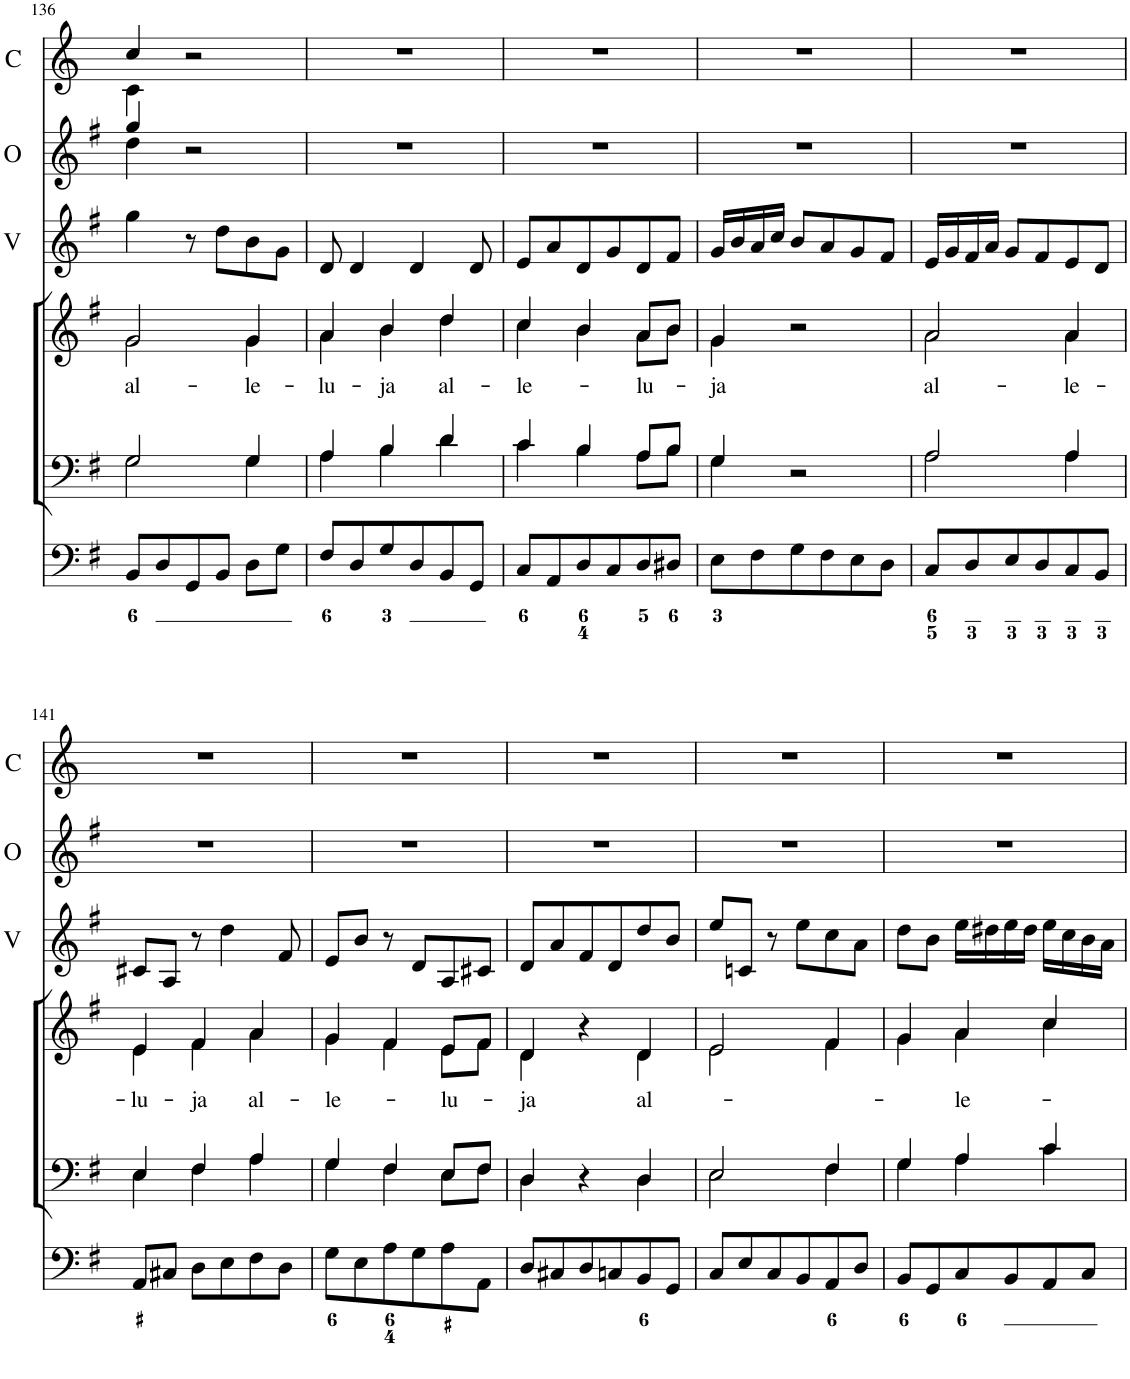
**kern	**kern	**kern	**text	**kern	**kern	**kern	**kern	**kern
*part8	*part7	*part6	*part6	*part5	*part4	*part3	*part2	*part1
*staff8	*staff7	*staff6	*staff6	*staff5	*staff4	*staff3	*staff2	*staff1
*I"Organ	*I"Voice	*I"Voice	*	*I"Violin	*I"Violin	*I"2 Violini	*I"Oboi	*I"Corni in G
*	*	*	*	*I'Vln	*I'Vln	*I'V	*I'O	*I'C
!!LO:PB:g=z
*clefF4	*clefF4	*clefG2	*	*clefG2	*clefG2	*clefG2	*clefG2	*clefG2
*	*	*	*	*	*	*	*	*Trd3c5
*k[f#]	*k[f#]	*k[f#]	*	*k[f#]	*k[f#]	*k[f#]	*k[f#]	*k[]
*M3/4	*M3/4	*M3/4	*	*M3/4	*M3/4	*M3/4	*M3/4	*M3/4
=136	=136	=136	=136	=136	=136	=136	=136	=136
*	*^	*^	*	*	*	*	*	*
!	!	!	!	!	!LO:LY:b	!	!	!	!	!
*	*	*	*	*	*	*	*	*	*^	*^
8BB/L	2G/	2G\	2g/	2g\	al-	4gg	4gg	4gg\	4gg/	4dd\	4cc/	4c\
8D/	.	.	.	.	.	.	.	.	.	.	.	.
8GG/	.	.	.	.	.	8r	8r	8r	2r	2ryy	2r	2ryy
8BB/J	.	.	.	.	.	8dd	8dd	8dd\L	.	.	.	.
!	!	!	!	!	!LO:LY:b	!	!	!	!	!	!	!
8D\L	4G/	4G\	4g/	4g\	-le-	8b/L	8b/L	8b\	.	.	.	.
8G\J	.	.	.	.	.	8g/J	8g/J	8g\J	.	.	.	.
*	*	*	*	*	*	*	*	*	*v	*v	*	*
*	*	*	*	*	*	*	*	*	*	*v	*v
=137	=137	=137	=137	=137	=137	=137	=137	=137	=137	=137
!	!	!	!	!	!LO:LY:b	!	!	!	!	!
8F#/L	4A/	4A\	4a/	4a\	-lu-	8d	8d	8d/	2.r	2.r
8D/	.	.	.	.	.	4d	4d	4d/	.	.
!	!	!	!	!	!LO:LY:b	!	!	!	!	!
8G/	4B/	4B\	4b/	4b\	-ja	.	.	.	.	.
8D/	.	.	.	.	.	4d	4d	4d/	.	.
!	!	!	!	!	!LO:LY:b	!	!	!	!	!
8BB/	4d/	4d\	4dd/	4dd\	al-	.	.	.	.	.
8GG/J	.	.	.	.	.	8d	8d	8d/	.	.
=138	=138	=138	=138	=138	=138	=138	=138	=138	=138	=138
!	!	!	!	!	!LO:LY:b	!	!	!	!	!
8C/L	4c/	4c\	4cc/	4cc\	-le-	8e/L	8e/L	8e/L	2.r	2.r
8AA/	.	.	.	.	.	8a/J	8a/J	8a/	.	.
8D/	4B/	4B\	4b/	4b\	.	8d/L	8d/L	8d/	.	.
8C/	.	.	.	.	.	8g/J	8g/J	8g/	.	.
!	!	!	!	!	!LO:LY:b	!	!	!	!	!
8D/	8A/L	8A\L	8a/L	8a\L	-lu-	8d/L	8d/L	8d/	.	.
8D#X/J	8B/J	8B\J	8b/J	8b\J	.	8f#/J	8f#/J	8f#/J	.	.
=139	=139	=139	=139	=139	=139	=139	=139	=139	=139	=139
!	!	!	!	!	!LO:LY:b	!	!	!	!	!
8E\L	4G/	4G\	4g/	4g\	-ja	16g/LL	16g/LL	16g/LL	2.r	2.r
.	.	.	.	.	.	16b/J	16b/J	16b/	.	.
8F#\	.	.	.	.	.	16a/L	16a/L	16a/	.	.
.	.	.	.	.	.	16cc/JJ	16cc/JJ	16cc/JJ	.	.
8G\	2r	2ryy	2r	2ryy	.	8b/L	8b/L	8b/L	.	.
8F#\	.	.	.	.	.	8a/J	8a/J	8a/	.	.
8E\	.	.	.	.	.	8g/L	8g/L	8g/	.	.
8D\J	.	.	.	.	.	8f#/J	8f#/J	8f#/J	.	.
=140	=140	=140	=140	=140	=140	=140	=140	=140	=140	=140
!	!	!	!	!	!LO:LY:b	!	!	!	!	!
8C/L	2A/	2A\	2a/	2a\	al-	16e/LL	16e/LL	16e/LL	2.r	2.r
.	.	.	.	.	.	16g/J	16g/J	16g/	.	.
8D/	.	.	.	.	.	16f#/L	16f#/L	16f#/	.	.
.	.	.	.	.	.	16a/JJ	16a/JJ	16a/JJ	.	.
8E/	.	.	.	.	.	8g/L	8g/L	8g/L	.	.
8D/	.	.	.	.	.	8f#/J	8f#/J	8f#/	.	.
!	!	!	!	!	!LO:LY:b	!	!	!	!	!
8C/	4A/	4A\	4a/	4a\	-le-	8e/L	8e/L	8e/	.	.
8BB/J	.	.	.	.	.	8d/J	8d/J	8d/J	.	.
!!LO:LB:g=z
=141	=141	=141	=141	=141	=141	=141	=141	=141	=141	=141
!	!	!	!	!	!LO:LY:b	!	!	!	!	!
8AA/L	4E/	4E\	4e/	4e\	-lu-	8c#X/L	8c#X/L	8c#X/L	2.r	2.r
8C#X/J	.	.	.	.	.	8A/J	8A/J	8A/J	.	.
!	!	!	!	!	!LO:LY:b	!	!	!	!	!
8D\L	4F#/	4F#\	4f#/	4f#\	-ja	8r	8r	8r	.	.
8E\	.	.	.	.	.	4dd	4dd	4dd\	.	.
!	!	!	!	!	!LO:LY:b	!	!	!	!	!
8F#\	4A/	4A\	4a/	4a\	al-	.	.	.	.	.
8D\J	.	.	.	.	.	8f#	8f#	8f#/	.	.
=142	=142	=142	=142	=142	=142	=142	=142	=142	=142	=142
!	!	!	!	!	!LO:LY:b	!	!	!	!	!
8G\L	4G/	4G\	4g/	4g\	-le-	8e/L	8e/L	8e/L	2.r	2.r
8E\	.	.	.	.	.	8b/J	8b/J	8b/J	.	.
8A\	4F#/	4F#\	4f#/	4f#\	.	8r	8r	8r	.	.
8G\	.	.	.	.	.	8d	8d	8d/L	.	.
!	!	!	!	!	!LO:LY:b	!	!	!	!	!
8A\	8E/L	8E\L	8e/L	8e\L	-lu-	8A/L	8A/L	8A/	.	.
8AA\J	8F#/J	8F#\J	8f#/J	8f#\J	.	8c#X/J	8c#X/J	8c#X/J	.	.
=143	=143	=143	=143	=143	=143	=143	=143	=143	=143	=143
!	!	!	!	!	!LO:LY:b	!	!	!	!	!
8D/L	4D/	4D\	4d/	4d\	-ja	8d/L	8d/L	8d/L	2.r	2.r
8C#X/	.	.	.	.	.	8a/J	8a/J	8a/	.	.
8D/	4r	4ryy	4r	4ryy	.	8f#/L	8f#/L	8f#/	.	.
8Cn/	.	.	.	.	.	8d/J	8d/J	8d/	.	.
!	!	!	!	!	!LO:LY:b	!	!	!	!	!
8BB/	4D/	4D\	4d/	4d\	al-	8dd\L	8dd\L	8dd/	.	.
8GG/J	.	.	.	.	.	8b\J	8b\J	8b/J	.	.
=144	=144	=144	=144	=144	=144	=144	=144	=144	=144	=144
8C/L	2E/	2E\	2e/	2e\	.	8ee/L	8ee/L	8ee/L	2.r	2.r
8E/	.	.	.	.	.	8cn/J	8cn/J	8cn/J	.	.
8C/	.	.	.	.	.	8r	8r	8r	.	.
8BB/	.	.	.	.	.	8ee	8ee	8ee\L	.	.
8AA/	4F#/	4F#\	4f#/	4f#\	.	8cc\L	8cc\L	8cc\	.	.
8D/J	.	.	.	.	.	8a\J	8a\J	8a\J	.	.
=145	=145	=145	=145	=145	=145	=145	=145	=145	=145	=145
8BB/L	4G/	4G\	4g/	4g\	.	8dd\L	8dd\L	8dd\L	2.r	2.r
8GG/	.	.	.	.	.	8b\J	8b\J	8b\J	.	.
!	!	!	!	!	!LO:LY:b	!	!	!	!	!
8C/	4A/	4A\	4a/	4a\	-le-	16ee\LL	16ee\LL	16ee\LL	.	.
.	.	.	.	.	.	16dd#X\J	16dd#X\J	16dd#X\	.	.
8BB/	.	.	.	.	.	16ee\L	16ee\L	16ee\	.	.
.	.	.	.	.	.	16dd#\JJ	16dd#\JJ	16dd#\JJ	.	.
8AA/	4c/	4c\	4cc/	4cc\	.	16ee\LL	16ee\LL	16ee\LL	.	.
.	.	.	.	.	.	16cc\J	16cc\J	16cc\	.	.
8C/J	.	.	.	.	.	16b\L	16b\L	16b\	.	.
.	.	.	.	.	.	16a\JJ	16a\JJ	16a\JJ	.	.
*	*v	*v	*	*	*	*	*	*	*	*
*	*	*v	*v	*	*	*	*	*	*
=	=	=	=	=	=	=	=	=
*-	*-	*-	*-	*-	*-	*-	*-	*-
